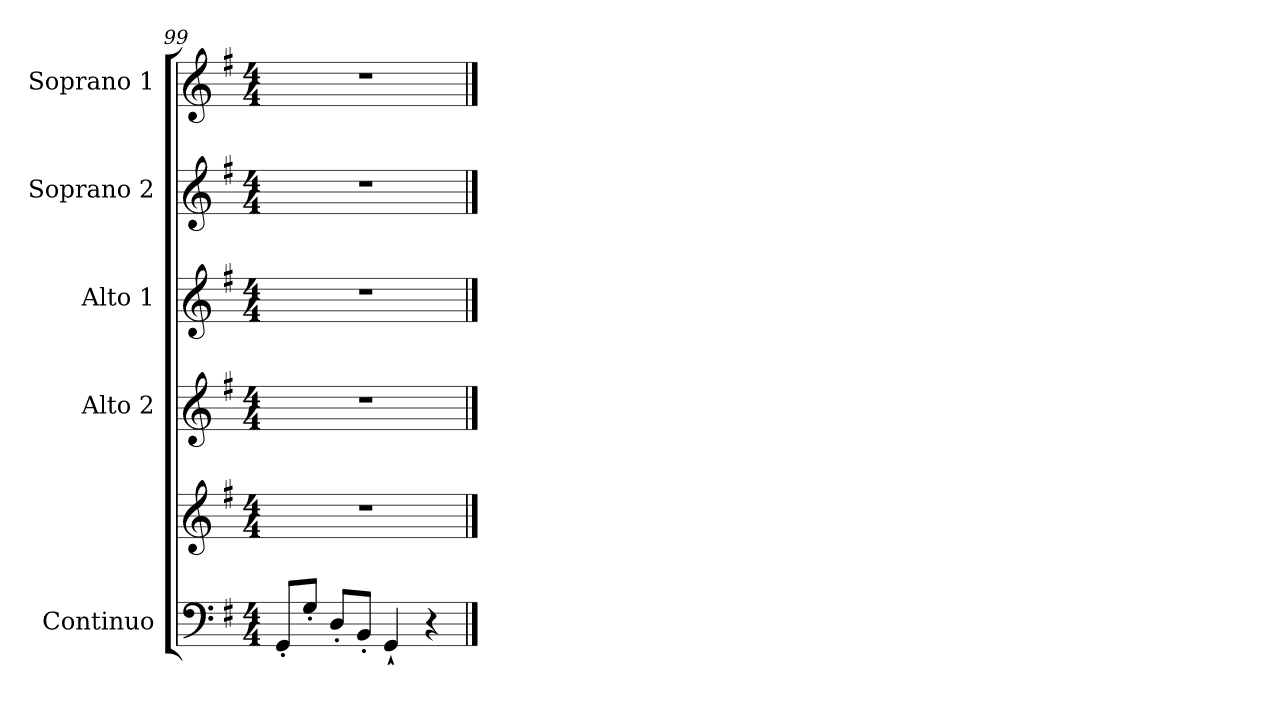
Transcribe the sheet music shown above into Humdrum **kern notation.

**kern	**kern	**kern	**kern	**kern	**kern
*part5	*part5	*part4	*part3	*part2	*part1
*staff6	*staff5	*staff4	*staff3	*staff2	*staff1
*I"Continuo	*	*I"Alto 2	*I"Alto 1	*I"Soprano 2	*I"Soprano 1
*	*	*I'A. 2	*I'A. 1	*I'S. 2	*I'S. 1
*clefF4	*clefG2	*clefG2	*clefG2	*clefG2	*clefG2
*k[f#]	*k[f#]	*k[f#]	*k[f#]	*k[f#]	*k[f#]
*G:	*G:	*G:	*G:	*G:	*G:
*M4/4	*M4/4	*M4/4	*M4/4	*M4/4	*M4/4
=99	=99	=99	=99	=99	=99
8GG'</L	1r	1r	1r	1r	1r
8G'</J	.	.	.	.	.
8D'</L	.	.	.	.	.
8BB'</J	.	.	.	.	.
4GG`</	.	.	.	.	.
4r	.	.	.	.	.
==	==	==	==	==	==
*-	*-	*-	*-	*-	*-
